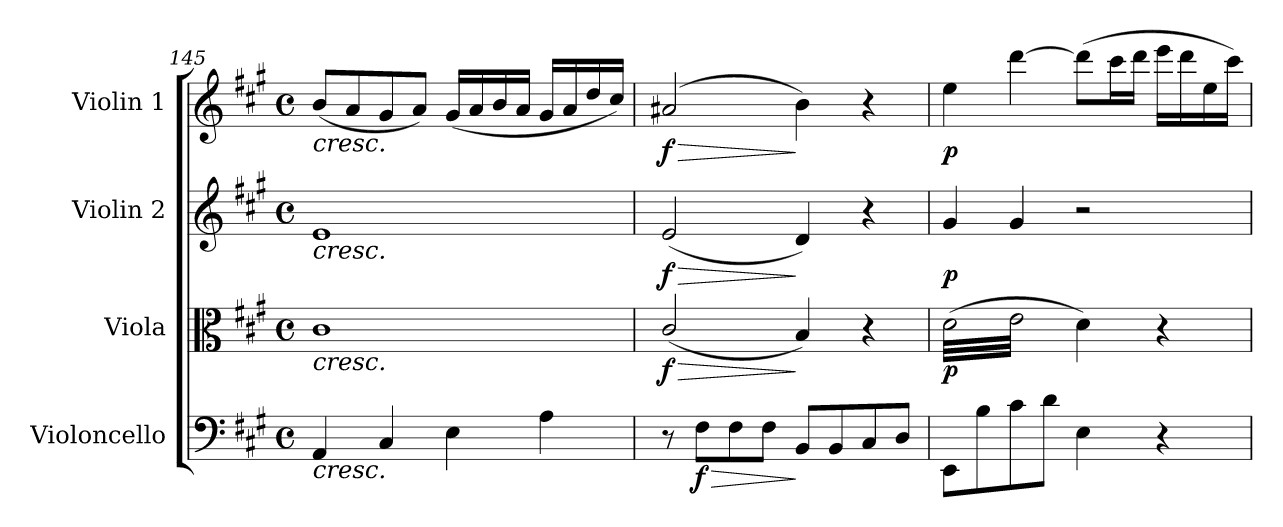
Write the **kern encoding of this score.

**kern	**dynam	**kern	**dynam	**kern	**dynam	**kern	**dynam
*part4	*part4	*part3	*part3	*part2	*part2	*part1	*part1
*staff4	*staff4	*staff3	*staff3	*staff2	*staff2	*staff1	*staff1
*I"Violoncello	*	*I"Viola	*	*I"Violin 2	*	*I"Violin 1	*
*I'Vc	*	*I'Vla	*	*I'Vln	*	*I'Vln	*
!!LO:LB:g=z
*clefF4	*	*clefC3	*	*clefG2	*	*clefG2	*
*k[f#c#g#]	*	*k[f#c#g#]	*	*k[f#c#g#]	*	*k[f#c#g#]	*
*M4/4	*	*M4/4	*	*M4/4	*	*M4/4	*
*met(c)	*	*met(c)	*	*met(c)	*	*met(c)	*
=145	=145	=145	=145	=145	=145	=145	=145
!	!	!	!	!	!	!LO:TX:b:i:t=cresc.	!
!	!	!	!	!LO:TX:b:i:t=cresc.	!	!	!
!	!	!LO:TX:b:i:t=cresc.	!	!	!	!	!
!LO:TX:b:i:t=cresc.	!	!	!	!	!	!	!
4AA/	.	1c#	.	1e	.	(8b/L	.
.	.	.	.	.	.	8a/	.
4C#/	.	.	.	.	.	8g#/	.
.	.	.	.	.	.	8a/J)	.
4E\	.	.	.	.	.	(16g#/LL	.
.	.	.	.	.	.	16a/	.
.	.	.	.	.	.	16b/	.
.	.	.	.	.	.	16a/JJ	.
4A\	.	.	.	.	.	16g#/LL	.
.	.	.	.	.	.	16a/	.
.	.	.	.	.	.	16dd/	.
.	.	.	.	.	.	16cc#/JJ)	.
=146	=146	=146	=146	=146	=146	=146	=146
!	!	!	!LO:HP:b	!	!LO:HP:b	!	!LO:HP:b
!	!	!	!LO:DY:n=1:b	!	!LO:DY:n=1:b	!	!LO:DY:n=1:b
8r	.	(2c#/	> f	(2e/	> f	(2a#X/	> f
!	!LO:HP:b	!	!	!	!	!	!
!	!LO:DY:n=1:b	!	!	!	!	!	!
8F#\L	> f	.	.	.	.	.	.
8F#\	.	.	.	.	.	.	.
8F#\J	.	.	.	.	.	.	.
8BB/L	]	4B/)	]	4d/)	]	4b\)	]
8BB/	.	.	.	.	.	.	.
8C#/	.	4r	.	4r	.	4r	.
8D/J	.	.	.	.	.	.	.
!!LO:LB:g=z
=147	=147	=147	=147	=147	=147	=147	=147
!	!LO:DY:b	!	!	!	!	!	!
!	!LO:DY:n=1:b	!	!	!	!	!	!
!	!LO:DY:n=2:b	!	!LO:DY:b	!	!LO:DY:b	!	!LO:DY:b
*	*	*tremolo	*	*	*	*	*
8EE\L	other-dynamics p other-dynamics	(32d\LLL	p	4g#/	p	4ee\	p
.	.	32e\	.	.	.	.	.
.	.	32d\	.	.	.	.	.
.	.	32e\	.	.	.	.	.
8B\	.	32d\	.	.	.	.	.
.	.	32e\	.	.	.	.	.
.	.	32d\	.	.	.	.	.
.	.	32e\	.	.	.	.	.
8c#\	.	32d\	.	4g#/	.	[4ddd\	.
.	.	32e\	.	.	.	.	.
.	.	32d\	.	.	.	.	.
.	.	32e\	.	.	.	.	.
8d\J	.	32d\	.	.	.	.	.
.	.	32e\	.	.	.	.	.
.	.	32d\	.	.	.	.	.
.	.	32e\JJJ	.	.	.	.	.
*	*	*Xtremolo	*	*	*	*	*
4E\	.	4d\)	.	2r	.	(8ddd\L]	.
.	.	.	.	.	.	.	.
.	.	.	.	.	.	.	.
.	.	.	.	.	.	.	.
.	.	.	.	.	.	16ccc#\L	.
.	.	.	.	.	.	.	.
.	.	.	.	.	.	16ddd\JJ	.
.	.	.	.	.	.	.	.
4r	.	4r	.	.	.	16eee\LL	.
.	.	.	.	.	.	16ddd\	.
.	.	.	.	.	.	16ee\	.
.	.	.	.	.	.	16ccc#\JJ)	.
=	=	=	=	=	=	=	=
*-	*-	*-	*-	*-	*-	*-	*-
